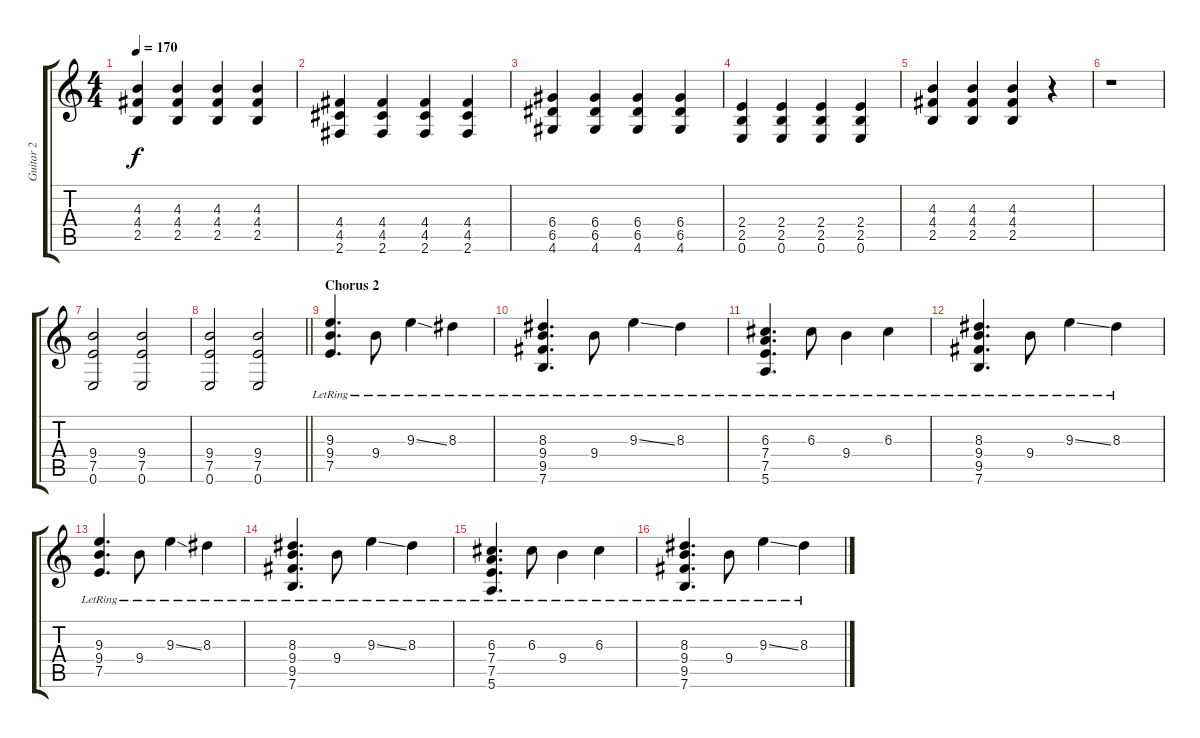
\track ("Guitar 2" "Guitar 2") {instrument distortionguitar}
\staff {score tabs}
\tuning (E4 B3 G3 D3 A2 E2) {hide}
\ts (4 4)
\tempo 170
\clef g2
\ks c
(4.3 4.4 2.5).4{dy f instrument distortionguitar} (4.3 4.4 2.5).4 (4.3 4.4 2.5).4 (4.3 4.4 2.5).4 |
(4.4 4.5 2.6).4 (4.4 4.5 2.6).4 (4.4 4.5 2.6).4 (4.4 4.5 2.6).4 |
(6.4 6.5 4.6).4 (6.4 6.5 4.6).4 (6.4 6.5 4.6).4 (6.4 6.5 4.6).4 |
(2.4 2.5 0.6).4 (2.4 2.5 0.6).4 (2.4 2.5 0.6).4 (2.4 2.5 0.6).4 |
(4.3 4.4 2.5).4 (4.3 4.4 2.5).4 (4.3 4.4 2.5).4 r.4 |
r.1 |
(9.4 7.5 0.6).2 (9.4 7.5 0.6).2 |
\barLineRight lightlight
(9.4 7.5 0.6).2 (9.4 7.5 0.6).2 |
\section ("" "Chorus 2")
(9.3{lr} 9.4{lr} 7.5{lr}).4{d} 9.4{lr}.8 9.3{ss lr}.4 8.3{lr}.4 |
(8.3{lr} 9.4{lr} 9.5{lr} 7.6{lr}).4{d} 9.4{lr}.8 9.3{ss lr}.4 8.3{lr}.4 |
(6.3{lr} 7.4{lr} 7.5{lr} 5.6{lr}).4{d} 6.3{lr}.8 9.4{lr}.4 6.3{lr}.4 |
(8.3{lr} 9.4{lr} 9.5{lr} 7.6{lr}).4{d} 9.4{lr}.8 9.3{ss lr}.4 8.3{lr}.4 |
(9.3{lr} 9.4{lr} 7.5{lr}).4{d} 9.4{lr}.8 9.3{ss lr}.4 8.3{lr}.4 |
(8.3{lr} 9.4{lr} 9.5{lr} 7.6{lr}).4{d} 9.4{lr}.8 9.3{ss lr}.4 8.3{lr}.4 |
(6.3{lr} 7.4{lr} 7.5{lr} 5.6{lr}).4{d} 6.3{lr}.8 9.4{lr}.4 6.3{lr}.4 |
(8.3{lr} 9.4{lr} 9.5{lr} 7.6{lr}).4{d} 9.4{lr}.8 9.3{ss lr}.4 8.3{lr}.4
